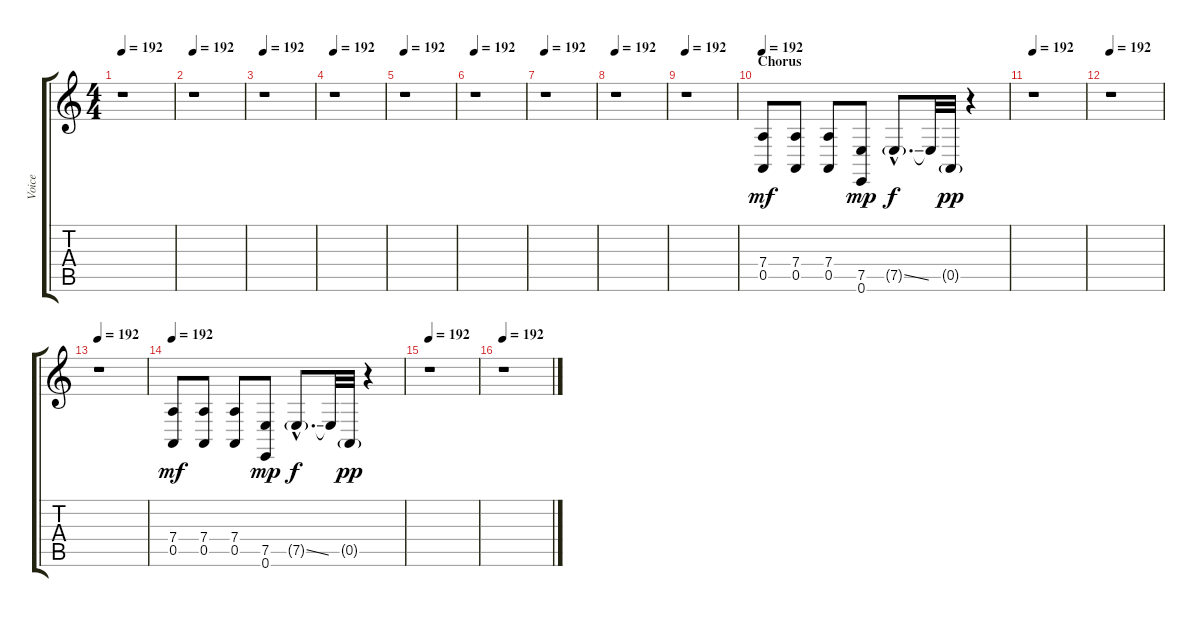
\track ("Voice" "Voice") {instrument lead6voice}
\staff {score tabs}
\tuning (E4 B3 G3 D3 A2 E2) {hide}
\ts (4 4)
\tempo 192
\clef g2
\ks c
r.1{dy f} |
\tempo 192
r.1 |
\tempo 192
r.1 |
\tempo 192
r.1 |
\tempo 192
r.1 |
\tempo 192
r.1 |
\tempo 192
r.1 |
\tempo 192
r.1 |
\tempo 192
r.1 |
\section ("" "Chorus")
\tempo 192
(7.4 0.5).8{dy mf} (7.4 0.5).8 (7.4 0.5).8 (7.5 0.6).8{dy mp} 7.5{ss g hac}.8{d dy f} 7.5{t}.32 0.5{g}.32{dy pp} r.4 |
\tempo 192
r.1 |
\tempo 192
r.1 |
\tempo 192
r.1 |
\tempo 192
(7.4 0.5).8{dy mf} (7.4 0.5).8 (7.4 0.5).8 (7.5 0.6).8{dy mp} 7.5{ss g hac}.8{d dy f} 7.5{t}.32 0.5{g}.32{dy pp} r.4 |
\tempo 192
r.1 |
\tempo 192
r.1
